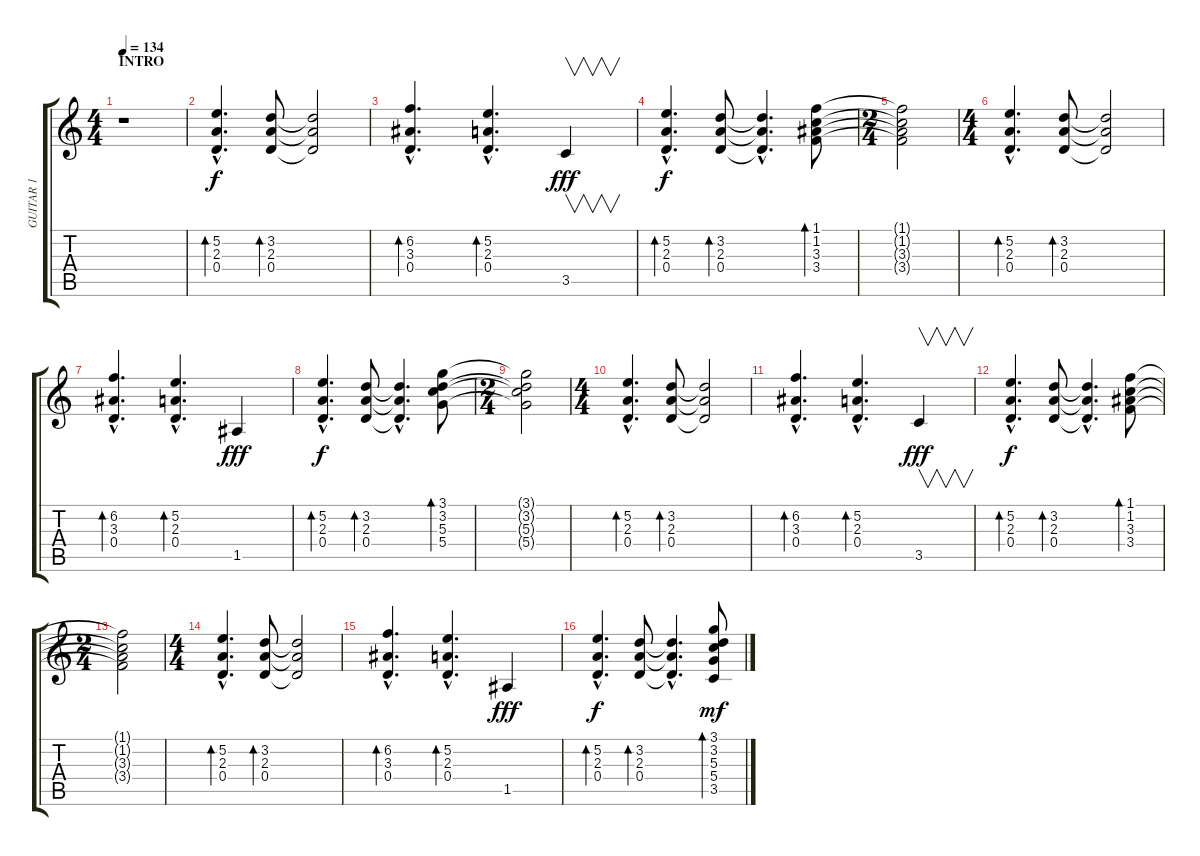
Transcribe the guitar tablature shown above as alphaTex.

\track ("GUITAR 1" "GUITAR 1") {instrument distortionguitar}
\staff {score tabs}
\tuning (E4 B3 G3 D3 A2 E2) {hide}
\ts (4 4)
\section ("" "INTRO")
\tempo 134
\clef g2
\ks c
r.1{dy f instrument distortionguitar} |
(5.2{hac} 2.3{hac} 0.4{hac}).4{d bd 60} (3.2 2.3 0.4).8{bd 30} (3.2{t} 2.3{t} 0.4{t}).2 |
(6.2{hac} 3.3{hac} 0.4{hac}).4{d bd 30} (5.2{hac} 2.3{hac} 0.4{hac}).4{d bd 60} 3.5.4{v dy fff} |
(5.2{hac} 2.3{hac} 0.4{hac}).4{d bd 30 dy f} (3.2 2.3 0.4).8{bd 30} (3.2{hac t} 2.3{hac t} 0.4{hac t}).4{d} (1.1 1.2 3.3 3.4).8{bd 60} |
\ts (2 4)
(1.1{t} 1.2{t} 3.3{t} 3.4{t}).2 |
\ts (4 4)
(5.2{hac} 2.3{hac} 0.4{hac}).4{d bd 30} (3.2 2.3 0.4).8{bd 60} (3.2{t} 2.3{t} 0.4{t}).2 |
(6.2{hac} 3.3{hac} 0.4{hac}).4{d bd 60} (5.2{hac} 2.3{hac} 0.4{hac}).4{d bd 30} 1.5.4{dy fff} |
(5.2{hac} 2.3{hac} 0.4{hac}).4{d bd 30 dy f} (3.2 2.3 0.4).8{bd 30} (3.2{hac t} 2.3{hac t} 0.4{hac t}).4{d} (3.1 3.2 5.3 5.4).8{bd 60} |
\ts (2 4)
(3.1{t} 3.2{t} 5.3{t} 5.4{t}).2 |
\ts (4 4)
(5.2{hac} 2.3{hac} 0.4{hac}).4{d bd 60} (3.2 2.3 0.4).8{bd 30} (3.2{t} 2.3{t} 0.4{t}).2 |
(6.2{hac} 3.3{hac} 0.4{hac}).4{d bd 30} (5.2{hac} 2.3{hac} 0.4{hac}).4{d bd 60} 3.5.4{v dy fff} |
(5.2{hac} 2.3{hac} 0.4{hac}).4{d bd 30 dy f} (3.2 2.3 0.4).8{bd 30} (3.2{hac t} 2.3{hac t} 0.4{hac t}).4{d} (1.1 1.2 3.3 3.4).8{bd 60} |
\ts (2 4)
(1.1{t} 1.2{t} 3.3{t} 3.4{t}).2 |
\ts (4 4)
(5.2{hac} 2.3{hac} 0.4{hac}).4{d bd 30} (3.2 2.3 0.4).8{bd 60} (3.2{t} 2.3{t} 0.4{t}).2 |
(6.2{hac} 3.3{hac} 0.4{hac}).4{d bd 60} (5.2{hac} 2.3{hac} 0.4{hac}).4{d bd 30} 1.5.4{dy fff} |
(5.2{hac} 2.3{hac} 0.4{hac}).4{d bd 30 dy f} (3.2 2.3 0.4).8{bd 30} (3.2{hac t} 2.3{hac t} 0.4{hac t}).4{d} (3.1 3.2 5.3 5.4 3.5).8{bd 60 dy mf}
